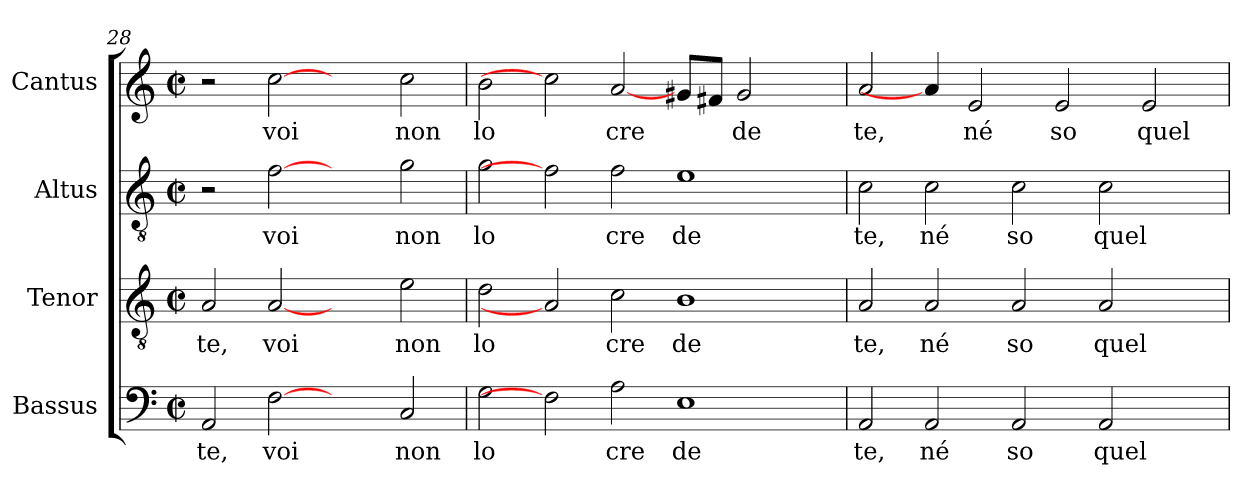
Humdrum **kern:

**kern	**text	**kern	**text	**kern	**text	**kern	**text
*part4	*part4	*part3	*part3	*part2	*part2	*part1	*part1
*staff4	*staff4	*staff3	*staff3	*staff2	*staff2	*staff1	*staff1
*I"Bassus	*	*I"Tenor	*	*I"Altus	*	*I"Cantus	*
*clefF4	*	*clefGv2	*	*clefGv2	*	*clefG2	*
*M2/2	*	*M2/2	*	*M2/2	*	*M2/2	*
*met(c|)	*	*met(c|)	*	*met(c|)	*	*met(c|)	*
=28	=28	=28	=28	=28	=28	=28	=28
!	!LO:LY:b:cj	!	!LO:LY:b:cj	!	!	!	!
2AA/	te,	2A/	te,	2r	.	2r	.
!	!LO:LY:b:cj	!	!LO:LY:b:cj	!	!LO:LY:b:cj	!	!LO:LY:b:cj
[2F	voi	[2A	voi	[2f	voi	[2cc	voi
2ryy	.	2ryy	.	2ryy	.	2ryy	.
!	!LO:LY:b:cj	!	!LO:LY:b:cj	!	!LO:LY:b:cj	!	!LO:LY:b:cj
2C/	non	2e\	non	2g\	non	2cc\	non
=29	=29	=29	=29	=29	=29	=29	=29
!	!LO:LY:b:cj	!	!LO:LY:b:cj	!	!LO:LY:b:cj	!	!LO:LY:b:cj
2G\	lo	2d\	lo	2g\	lo	2b\	lo
2F]	.	2A]	.	2f]	.	2cc]	.
!	!LO:LY:b:cj	!	!LO:LY:b:cj	!	!LO:LY:b:cj	!	!LO:LY:b
2A\	cre	2c\	cre	2f\	cre	[2a/	cre
!	!LO:LY:b:cj	!	!LO:LY:b:cj	!	!LO:LY:b:cj	!	!
1E	de	1B	de	1e	de	8g#/L	.
.	.	.	.	.	.	8f#/J	.
!	!	!	!	!	!	!	!LO:LY:b:cj
.	.	.	.	.	.	2g#/	de
.	.	.	.	.	.	4ryy	.
!!LO:LB:g=z
=30	=30	=30	=30	=30	=30	=30	=30
!	!LO:LY:b:cj	!	!LO:LY:b:cj	!	!LO:LY:b:cj	!	!LO:LY:b:cj
2AA/	te,	2A/	te,	2c\	te,	2a/	te,
!	!LO:LY:b:cj	!	!LO:LY:b:cj	!	!LO:LY:b:cj	!	!
2AA/	né	2A/	né	2c\	né	4a/]	.
!	!	!	!	!	!	!	!LO:LY:b:cj
.	.	.	.	.	.	2e/	né
!	!LO:LY:b:cj	!	!LO:LY:b:cj	!	!LO:LY:b:cj	!	!
2AA/	so	2A/	so	2c\	so	.	.
!	!	!	!	!	!	!	!LO:LY:b:cj
.	.	.	.	.	.	2e/	so
!	!LO:LY:b:cj	!	!LO:LY:b:cj	!	!LO:LY:b:cj	!	!
2AA/	quel	2A/	quel	2c\	quel	.	.
!	!	!	!	!	!	!	!LO:LY:b:cj
.	.	.	.	.	.	2e/	quel
4ryy	.	4ryy	.	4ryy	.	.	.
=	=	=	=	=	=	=	=
*-	*-	*-	*-	*-	*-	*-	*-
